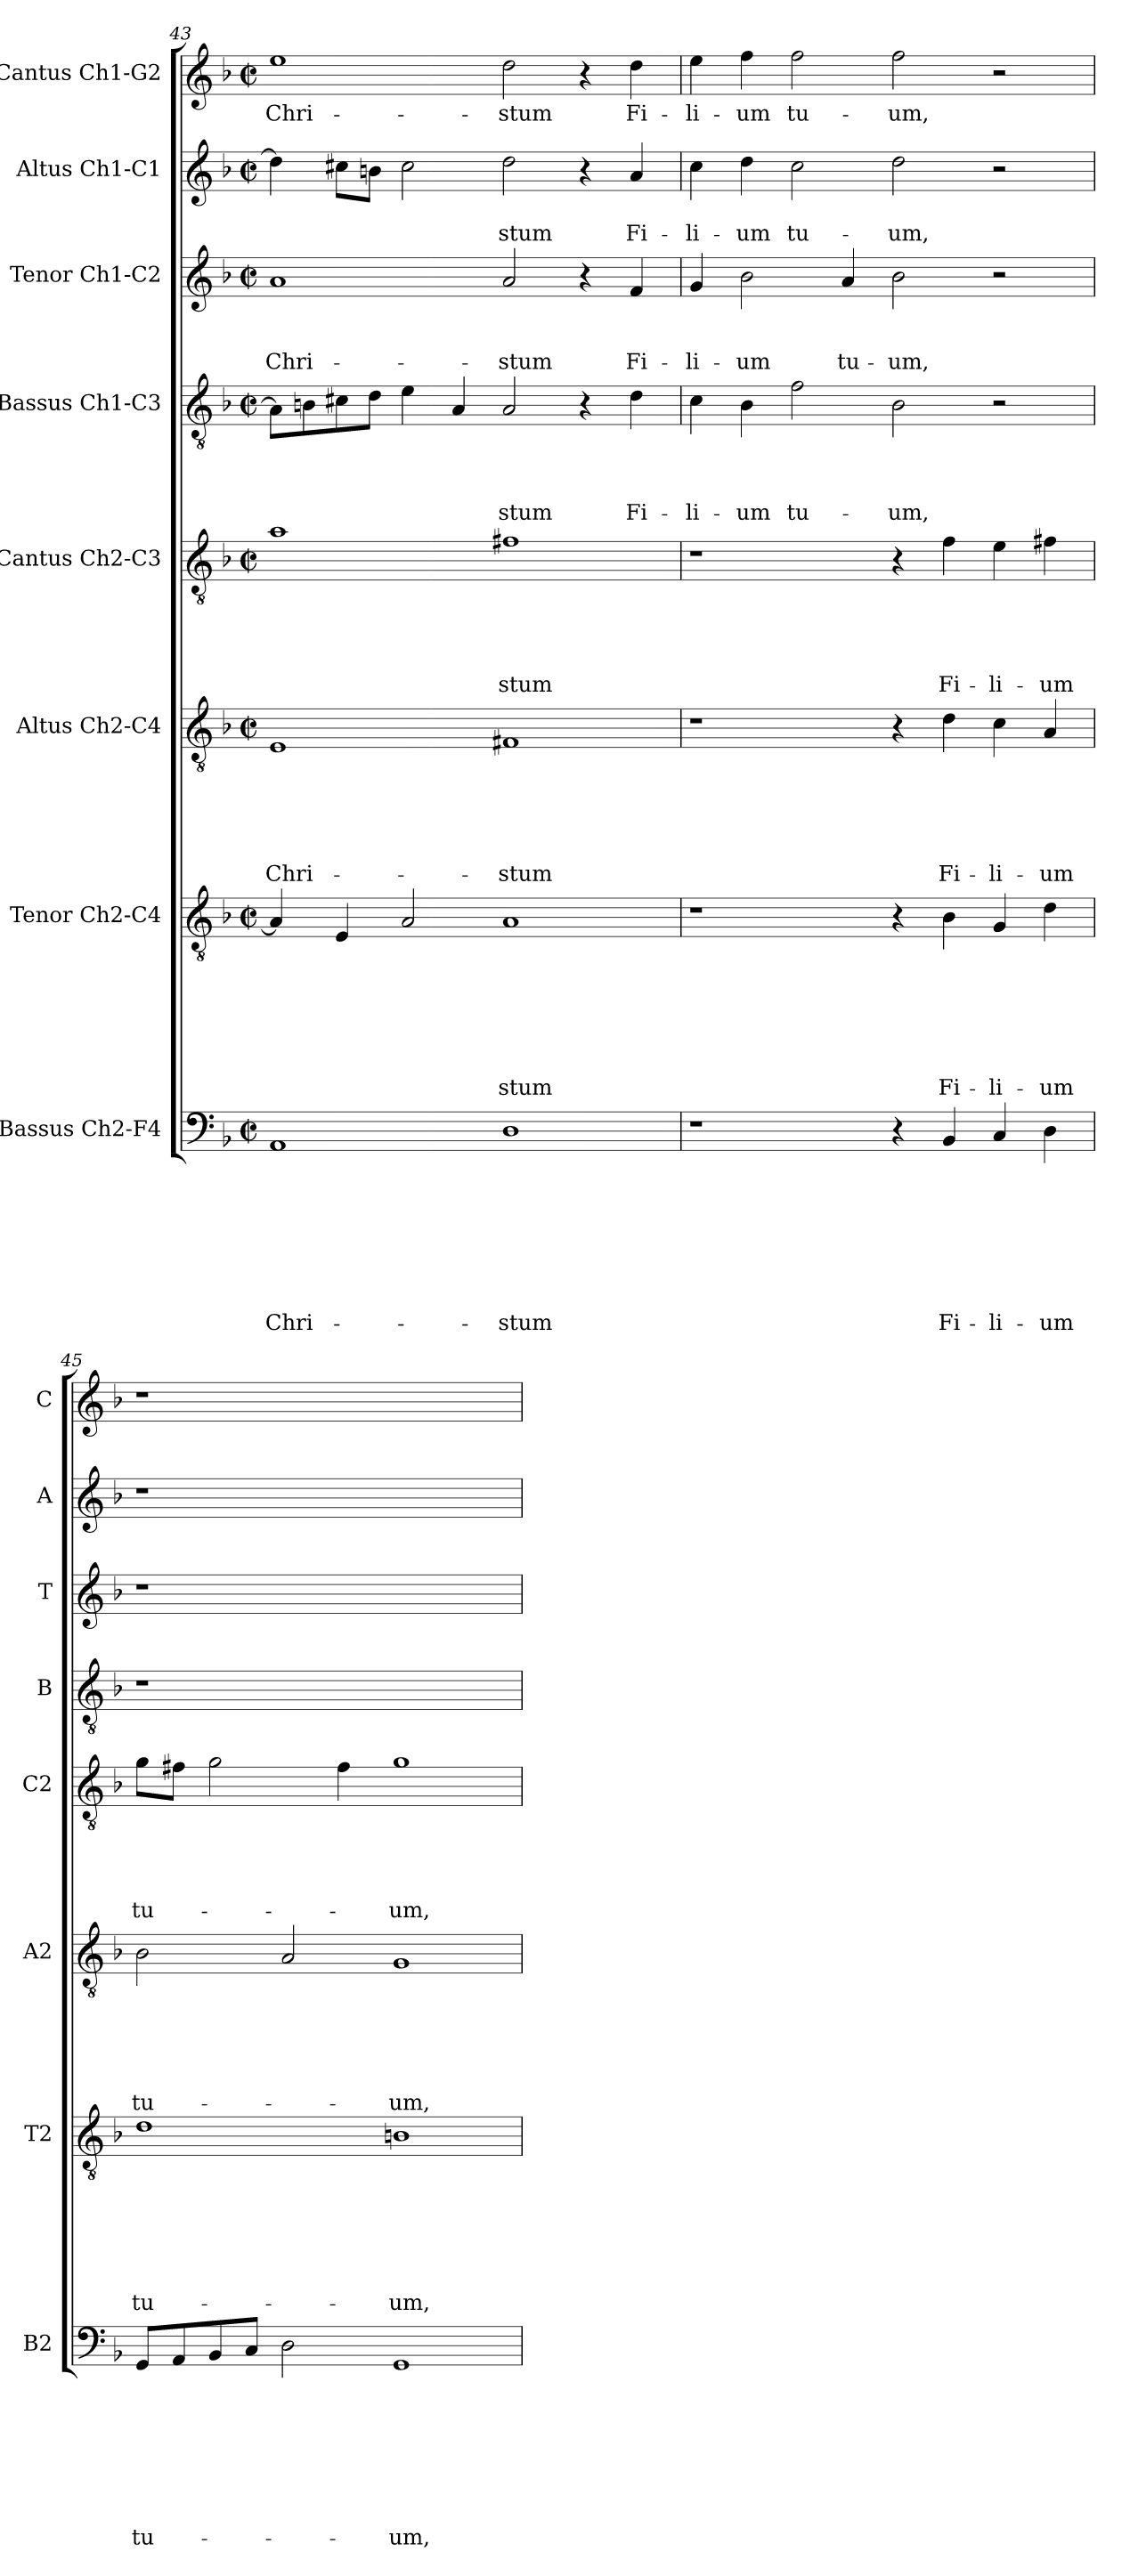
**kern	**text	**text	**text	**text	**text	**text	**text	**text	**kern	**text	**text	**text	**text	**text	**text	**text	**kern	**text	**text	**text	**text	**text	**text	**kern	**text	**text	**text	**text	**text	**kern	**text	**text	**text	**text	**kern	**text	**text	**text	**kern	**text	**text	**kern	**text
*part8	*part8	*part8	*part8	*part8	*part8	*part8	*part8	*part8	*part7	*part7	*part7	*part7	*part7	*part7	*part7	*part7	*part6	*part6	*part6	*part6	*part6	*part6	*part6	*part5	*part5	*part5	*part5	*part5	*part5	*part4	*part4	*part4	*part4	*part4	*part3	*part3	*part3	*part3	*part2	*part2	*part2	*part1	*part1
*staff8	*staff8	*staff8	*staff8	*staff8	*staff8	*staff8	*staff8	*staff8	*staff7	*staff7	*staff7	*staff7	*staff7	*staff7	*staff7	*staff7	*staff6	*staff6	*staff6	*staff6	*staff6	*staff6	*staff6	*staff5	*staff5	*staff5	*staff5	*staff5	*staff5	*staff4	*staff4	*staff4	*staff4	*staff4	*staff3	*staff3	*staff3	*staff3	*staff2	*staff2	*staff2	*staff1	*staff1
*I"Bassus Ch2-F4	*	*	*	*	*	*	*	*	*I"Tenor Ch2-C4	*	*	*	*	*	*	*	*I"Altus Ch2-C4	*	*	*	*	*	*	*I"Cantus Ch2-C3	*	*	*	*	*	*I"Bassus Ch1-C3	*	*	*	*	*I"Tenor Ch1-C2	*	*	*	*I"Altus Ch1-C1	*	*	*I"Cantus Ch1-G2	*
*I'B2	*	*	*	*	*	*	*	*	*I'T2	*	*	*	*	*	*	*	*I'A2	*	*	*	*	*	*	*I'C2	*	*	*	*	*	*I'B	*	*	*	*	*I'T	*	*	*	*I'A	*	*	*I'C	*
*clefF4	*	*	*	*	*	*	*	*	*clefGv2	*	*	*	*	*	*	*	*clefGv2	*	*	*	*	*	*	*clefGv2	*	*	*	*	*	*clefGv2	*	*	*	*	*clefG2	*	*	*	*clefG2	*	*	*clefG2	*
*k[b-]	*	*	*	*	*	*	*	*	*k[b-]	*	*	*	*	*	*	*	*k[b-]	*	*	*	*	*	*	*k[b-]	*	*	*	*	*	*k[b-]	*	*	*	*	*k[b-]	*	*	*	*k[b-]	*	*	*k[b-]	*
*F:	*	*	*	*	*	*	*	*	*F:	*	*	*	*	*	*	*	*F:	*	*	*	*	*	*	*F:	*	*	*	*	*	*F:	*	*	*	*	*F:	*	*	*	*F:	*	*	*F:	*
*M2/2	*	*	*	*	*	*	*	*	*M2/2	*	*	*	*	*	*	*	*M2/2	*	*	*	*	*	*	*M2/2	*	*	*	*	*	*M2/2	*	*	*	*	*M2/2	*	*	*	*M2/2	*	*	*M2/2	*
*met(c|)	*	*	*	*	*	*	*	*	*met(c|)	*	*	*	*	*	*	*	*met(c|)	*	*	*	*	*	*	*met(c|)	*	*	*	*	*	*met(c|)	*	*	*	*	*met(c|)	*	*	*	*met(c|)	*	*	*met(c|)	*
=43	=43	=43	=43	=43	=43	=43	=43	=43	=43	=43	=43	=43	=43	=43	=43	=43	=43	=43	=43	=43	=43	=43	=43	=43	=43	=43	=43	=43	=43	=43	=43	=43	=43	=43	=43	=43	=43	=43	=43	=43	=43	=43	=43
!	!	!	!	!	!	!	!	!LO:LY:b	!	!	!	!	!	!	!	!	!	!	!	!	!	!	!LO:LY:b	!	!	!	!	!	!	!	!	!	!	!	!	!	!	!LO:LY:b	!	!	!	!	!LO:LY:b
1AA	.	.	.	.	.	.	.	Chri-	4A/]	.	.	.	.	.	.	.	1E	.	.	.	.	.	Chri-	1a	.	.	.	.	.	8A\L]	.	.	.	.	1a	.	.	Chri-	4dd\]	.	.	1ee	Chri-
.	.	.	.	.	.	.	.	.	.	.	.	.	.	.	.	.	.	.	.	.	.	.	.	.	.	.	.	.	.	8Bn\	.	.	.	.	.	.	.	.	.	.	.	.	.
.	.	.	.	.	.	.	.	.	4E/	.	.	.	.	.	.	.	.	.	.	.	.	.	.	.	.	.	.	.	.	8c#X\	.	.	.	.	.	.	.	.	8cc#X\L	.	.	.	.
.	.	.	.	.	.	.	.	.	.	.	.	.	.	.	.	.	.	.	.	.	.	.	.	.	.	.	.	.	.	8d\J	.	.	.	.	.	.	.	.	8bn\J	.	.	.	.
.	.	.	.	.	.	.	.	.	2A/	.	.	.	.	.	.	.	.	.	.	.	.	.	.	.	.	.	.	.	.	4e\	.	.	.	.	.	.	.	.	2cc#\	.	.	.	.
.	.	.	.	.	.	.	.	.	.	.	.	.	.	.	.	.	.	.	.	.	.	.	.	.	.	.	.	.	.	4A/	.	.	.	.	.	.	.	.	.	.	.	.	.
!	!	!	!	!	!	!	!	!LO:LY:b	!	!	!	!	!	!	!	!LO:LY:b	!	!	!	!	!	!	!LO:LY:b	!	!	!	!	!	!LO:LY:b	!	!	!	!	!LO:LY:b	!	!	!	!LO:LY:b	!	!	!LO:LY:b	!	!LO:LY:b
1D	.	.	.	.	.	.	.	-stum	1A	.	.	.	.	.	.	-stum	1F#X	.	.	.	.	.	-stum	1f#X	.	.	.	.	-stum	2A/	.	.	.	-stum	2a/	.	.	-stum	2dd\	.	-stum	2dd\	-stum
.	.	.	.	.	.	.	.	.	.	.	.	.	.	.	.	.	.	.	.	.	.	.	.	.	.	.	.	.	.	4r	.	.	.	.	4r	.	.	.	4r	.	.	4r	.
!	!	!	!	!	!	!	!	!	!	!	!	!	!	!	!	!	!	!	!	!	!	!	!	!	!	!	!	!	!	!	!	!	!	!LO:LY:b	!	!	!	!LO:LY:b	!	!	!LO:LY:b	!	!LO:LY:b
.	.	.	.	.	.	.	.	.	.	.	.	.	.	.	.	.	.	.	.	.	.	.	.	.	.	.	.	.	.	4d\	.	.	.	Fi-	4f/	.	.	Fi-	4a/	.	Fi-	4dd\	Fi-
=44	=44	=44	=44	=44	=44	=44	=44	=44	=44	=44	=44	=44	=44	=44	=44	=44	=44	=44	=44	=44	=44	=44	=44	=44	=44	=44	=44	=44	=44	=44	=44	=44	=44	=44	=44	=44	=44	=44	=44	=44	=44	=44	=44
!	!	!	!	!	!	!	!	!	!	!	!	!	!	!	!	!	!	!	!	!	!	!	!	!	!	!	!	!	!	!	!	!	!	!LO:LY:b	!	!	!	!LO:LY:b	!	!	!LO:LY:b	!	!LO:LY:b
1r	.	.	.	.	.	.	.	.	1r	.	.	.	.	.	.	.	1r	.	.	.	.	.	.	1r	.	.	.	.	.	4c\	.	.	.	-li-	4g/	.	.	-li-	4cc\	.	-li-	4ee\	-li-
!	!	!	!	!	!	!	!	!	!	!	!	!	!	!	!	!	!	!	!	!	!	!	!	!	!	!	!	!	!	!	!	!	!	!LO:LY:b	!	!	!	!LO:LY:b	!	!	!LO:LY:b	!	!LO:LY:b
.	.	.	.	.	.	.	.	.	.	.	.	.	.	.	.	.	.	.	.	.	.	.	.	.	.	.	.	.	.	4B-\	.	.	.	-um	2b-\	.	.	-um	4dd\	.	-um	4ff\	-um
!	!	!	!	!	!	!	!	!	!	!	!	!	!	!	!	!	!	!	!	!	!	!	!	!	!	!	!	!	!	!	!	!	!	!LO:LY:b	!	!	!	!	!	!	!LO:LY:b	!	!LO:LY:b
.	.	.	.	.	.	.	.	.	.	.	.	.	.	.	.	.	.	.	.	.	.	.	.	.	.	.	.	.	.	2f\	.	.	.	tu-	.	.	.	.	2cc\	.	tu-	2ff\	tu-
!	!	!	!	!	!	!	!	!	!	!	!	!	!	!	!	!	!	!	!	!	!	!	!	!	!	!	!	!	!	!	!	!	!	!	!	!	!	!LO:LY:b	!	!	!	!	!
.	.	.	.	.	.	.	.	.	.	.	.	.	.	.	.	.	.	.	.	.	.	.	.	.	.	.	.	.	.	.	.	.	.	.	4a/	.	.	tu-	.	.	.	.	.
!	!	!	!	!	!	!	!	!	!	!	!	!	!	!	!	!	!	!	!	!	!	!	!	!	!	!	!	!	!	!	!	!	!	!LO:LY:b	!	!	!	!LO:LY:b	!	!	!LO:LY:b	!	!LO:LY:b
4r	.	.	.	.	.	.	.	.	4r	.	.	.	.	.	.	.	4r	.	.	.	.	.	.	4r	.	.	.	.	.	2B-\	.	.	.	-um,	2b-\	.	.	-um,	2dd\	.	-um,	2ff\	-um,
!	!	!	!	!	!	!	!	!LO:LY:b	!	!	!	!	!	!	!	!LO:LY:b	!	!	!	!	!	!	!LO:LY:b	!	!	!	!	!	!LO:LY:b	!	!	!	!	!	!	!	!	!	!	!	!	!	!
4BB-/	.	.	.	.	.	.	.	Fi-	4B-\	.	.	.	.	.	.	Fi-	4d\	.	.	.	.	.	Fi-	4f\	.	.	.	.	Fi-	.	.	.	.	.	.	.	.	.	.	.	.	.	.
!	!	!	!	!	!	!	!	!LO:LY:b	!	!	!	!	!	!	!	!LO:LY:b	!	!	!	!	!	!	!LO:LY:b	!	!	!	!	!	!LO:LY:b	!	!	!	!	!	!	!	!	!	!	!	!	!	!
4C/	.	.	.	.	.	.	.	-li-	4G/	.	.	.	.	.	.	-li-	4c\	.	.	.	.	.	-li-	4e\	.	.	.	.	-li-	2r	.	.	.	.	2r	.	.	.	2r	.	.	2r	.
!	!	!	!	!	!	!	!	!LO:LY:b	!	!	!	!	!	!	!	!LO:LY:b	!	!	!	!	!	!	!LO:LY:b	!	!	!	!	!	!LO:LY:b	!	!	!	!	!	!	!	!	!	!	!	!	!	!
4D\	.	.	.	.	.	.	.	-um	4d\	.	.	.	.	.	.	-um	4A/	.	.	.	.	.	-um	4f#X\	.	.	.	.	-um	.	.	.	.	.	.	.	.	.	.	.	.	.	.
!!LO:PB:g=z
=45	=45	=45	=45	=45	=45	=45	=45	=45	=45	=45	=45	=45	=45	=45	=45	=45	=45	=45	=45	=45	=45	=45	=45	=45	=45	=45	=45	=45	=45	=45	=45	=45	=45	=45	=45	=45	=45	=45	=45	=45	=45	=45	=45
!	!	!	!	!	!	!	!	!LO:LY:b	!	!	!	!	!	!	!	!LO:LY:b	!	!	!	!	!	!	!LO:LY:b	!	!	!	!	!	!LO:LY:b	!	!	!	!	!	!	!	!	!	!	!	!	!	!
8GG/L	.	.	.	.	.	.	.	tu-	1d	.	.	.	.	.	.	tu-	2B-\	.	.	.	.	.	tu-	8g\L	.	.	.	.	tu-	1r	.	.	.	.	1r	.	.	.	1r	.	.	1r	.
8AA/	.	.	.	.	.	.	.	.	.	.	.	.	.	.	.	.	.	.	.	.	.	.	.	8f#X\J	.	.	.	.	.	.	.	.	.	.	.	.	.	.	.	.	.	.	.
8BB-/	.	.	.	.	.	.	.	.	.	.	.	.	.	.	.	.	.	.	.	.	.	.	.	2g\	.	.	.	.	.	.	.	.	.	.	.	.	.	.	.	.	.	.	.
8C/J	.	.	.	.	.	.	.	.	.	.	.	.	.	.	.	.	.	.	.	.	.	.	.	.	.	.	.	.	.	.	.	.	.	.	.	.	.	.	.	.	.	.	.
2D\	.	.	.	.	.	.	.	.	.	.	.	.	.	.	.	.	2A/	.	.	.	.	.	.	.	.	.	.	.	.	.	.	.	.	.	.	.	.	.	.	.	.	.	.
.	.	.	.	.	.	.	.	.	.	.	.	.	.	.	.	.	.	.	.	.	.	.	.	4f#\	.	.	.	.	.	.	.	.	.	.	.	.	.	.	.	.	.	.	.
!	!	!	!	!	!	!	!	!LO:LY:b	!	!	!	!	!	!	!	!LO:LY:b	!	!	!	!	!	!	!LO:LY:b	!	!	!	!	!	!LO:LY:b	!	!	!	!	!	!	!	!	!	!	!	!	!	!
1GG	.	.	.	.	.	.	.	-um,	1Bn	.	.	.	.	.	.	-um,	1G	.	.	.	.	.	-um,	1g	.	.	.	.	-um,	1ryy	.	.	.	.	1ryy	.	.	.	1ryy	.	.	1ryy	.
=	=	=	=	=	=	=	=	=	=	=	=	=	=	=	=	=	=	=	=	=	=	=	=	=	=	=	=	=	=	=	=	=	=	=	=	=	=	=	=	=	=	=	=
*-	*-	*-	*-	*-	*-	*-	*-	*-	*-	*-	*-	*-	*-	*-	*-	*-	*-	*-	*-	*-	*-	*-	*-	*-	*-	*-	*-	*-	*-	*-	*-	*-	*-	*-	*-	*-	*-	*-	*-	*-	*-	*-	*-
